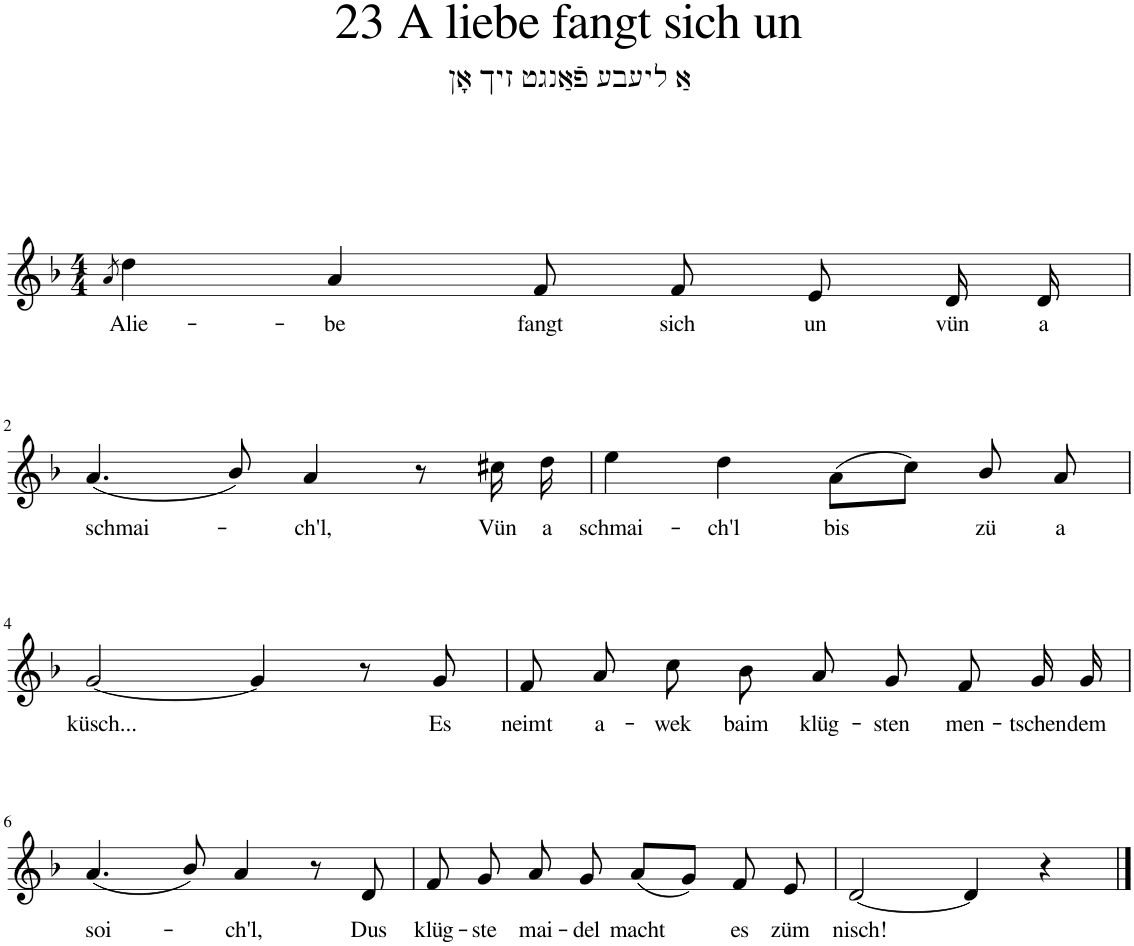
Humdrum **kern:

**kern	**text
*part1	*part1
*staff1	*staff1
*I"Piano	*
*I'Pno.	*
*clefG2	*
*k[b-]	*
*M4/4	*
=1	=1
8qa/	.
!	!LO:LY:b
4dd\	Alie-
!	!LO:LY:b
4a/	-be
!	!LO:LY:b
8f/	fangt
!	!LO:LY:b
8f/	sich
!	!LO:LY:b
8e/	un
!	!LO:LY:b
16d/	vün
!	!LO:LY:b
16d/	a
!!LO:LB:g=z
=2	=2
!	!LO:LY:b
(4.a/	schmai-
8b-/)	.
!	!LO:LY:b
4a/	-ch'l,
8r	.
!	!LO:LY:b
16cc#X\	Vün
!	!LO:LY:b
16dd\	a
=3	=3
!	!LO:LY:b
4ee\	schmai-
!	!LO:LY:b
4dd\	-ch'l
!	!LO:LY:b
(8a\L	bis
8cc\J)	.
!	!LO:LY:b
8b-/	zü
!	!LO:LY:b
8a/	a
!!LO:LB:g=z
=4	=4
!	!LO:LY:b
[2g/	küsch...
4g/]	.
8r	.
!	!LO:LY:b
8g/	Es
=5	=5
!	!LO:LY:b
8f/	neimt
!	!LO:LY:b
8a/	a-
!	!LO:LY:b
8cc\	-wek
!	!LO:LY:b
8b-\	baim
!	!LO:LY:b
8a/	klüg-
!	!LO:LY:b
8g/	-sten
!	!LO:LY:b
8f/	men-
!	!LO:LY:b
16g/	-tschen
!	!LO:LY:b
16g/	dem
!!LO:LB:g=z
=6	=6
!	!LO:LY:b
(4.a/	soi-
8b-/)	.
!	!LO:LY:b
4a/	-ch'l,
8r	.
!	!LO:LY:b
8d/	Dus
=7	=7
!	!LO:LY:b
8f/	klüg-
!	!LO:LY:b
8g/	-ste
!	!LO:LY:b
8a/	mai-
!	!LO:LY:b
8g/	-del
!	!LO:LY:b
(8a/L	macht
8g/J)	.
!	!LO:LY:b
8f/	es
!	!LO:LY:b
8e/	züm
=8	=8
!	!LO:LY:b
[2d/	nisch!
4d/]	.
4r	.
==	==
*-	*-
